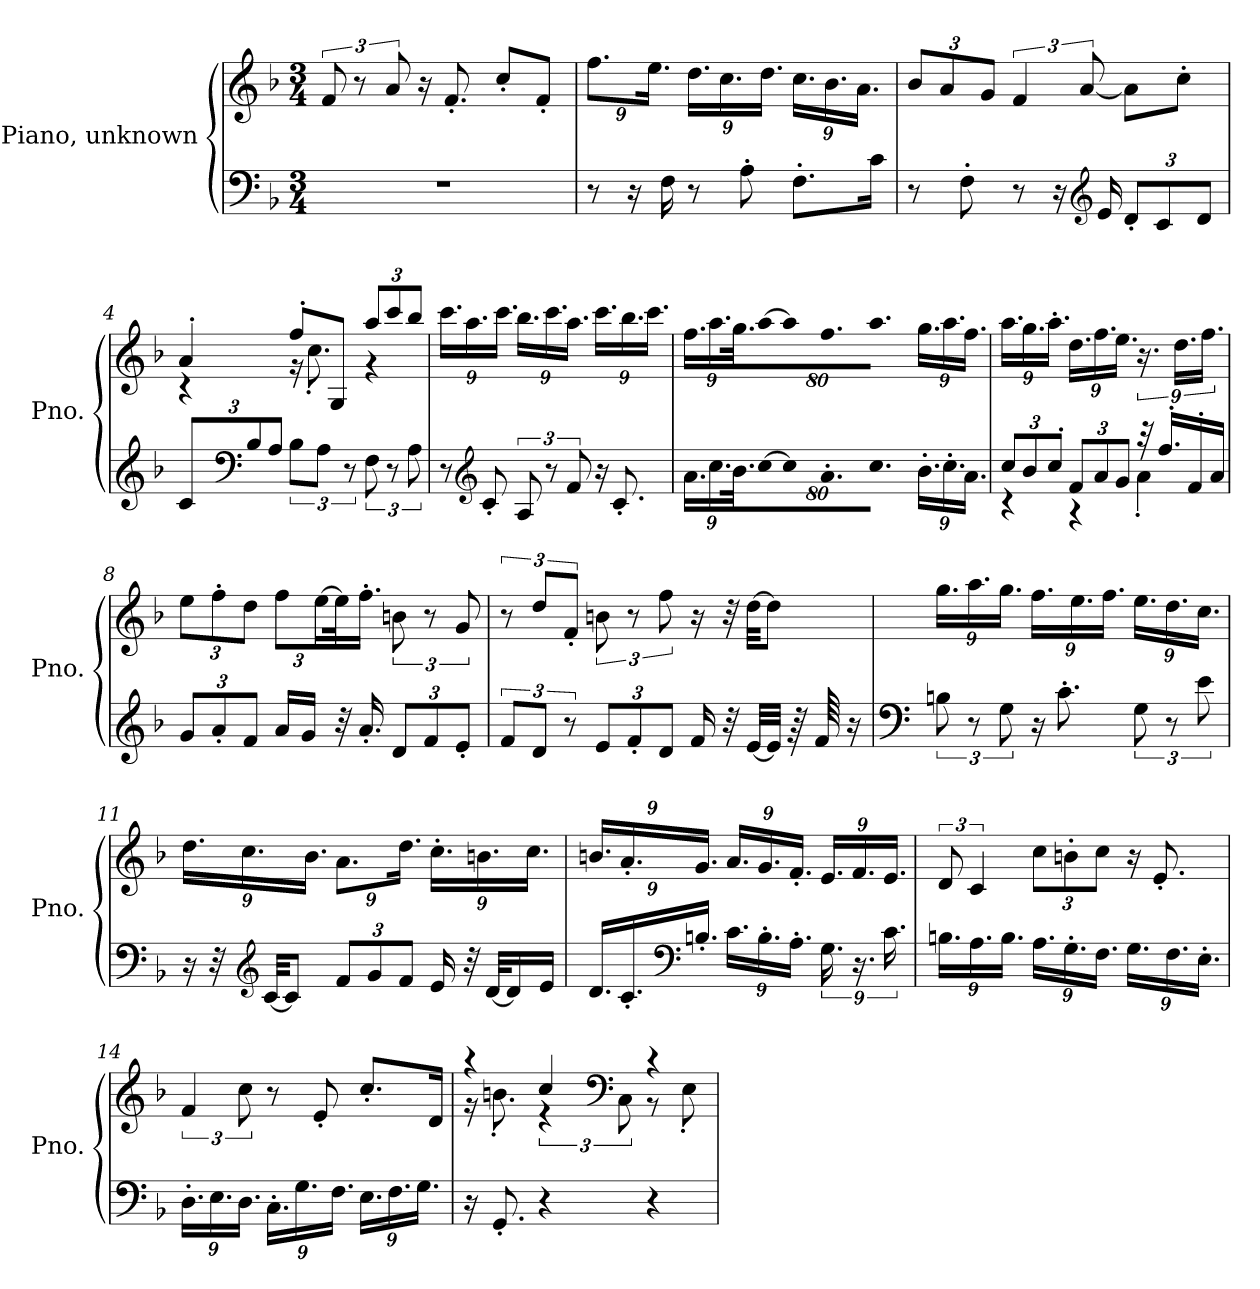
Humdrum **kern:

**kern	**kern
*part1	*part1
*staff2	*staff1
*I"Piano, unknown	*
*I'Pno.	*
*clefF4	*clefG2
*k[b-]	*k[b-]
*M3/4	*M3/4
*MM150	*MM150
=1	=1
2.r	12f/
.	12r
.	12a/
.	16r
.	8.f'/
.	8cc'/L
.	8f'/J
=2	=2
*	*Xbrackettup
8r	9.ff\L
16r	.
.	18.ee\Jk
16F\	.
8r	18.dd\LL
.	18.cc\
8A'\	.
.	18.dd\JJ
8.F'\L	18.cc\LL
.	18.b-\
.	18.a\JJ
16c\Jk	.
=3	=3
8r	12b-/L
.	12a/
8F'\	.
.	12g/J
*	*brackettup
8r	6f/
16r	.
.	[12a/
*clefG2	*
16e/	.
*Xbrackettup	*
12d'/L	8a\L]
12c/	.
.	8cc'\J
12d/J	.
!!LO:LB:g=z
=4	=4
*	*^
12c/L	4a'/	4r
*clefF4	*	*
12B-/	.	.
12A/J	.	.
*brackettup	*	*
12B-\L	8ff'/L	16r
.	.	8.cc'\
12A\J	.	.
.	8G/J	.
12r	.	.
*	*Xbrackettup	*
12F\	12aa/L	4r
12r	12ccc/	.
12A\	12bb-/J	.
*	*v	*v
=5	=5
8r	18.ccc\LL
.	18.aa\
*clefG2	*
8c'/	.
.	18.ccc\JJ
12A/	18.bb-\LL
12r	18.ccc\
12f/	18.aa\JJ
16r	18.ccc\LL
8.c'/	.
.	18.bb-\
.	18.ccc\JJ
=6	=6
*Xbrackettup	*
18.a\LL	18.ff\LL
18.cc\	18.aa\
36.b-\JK	36.gg\JK
!LO:N:vis=8	!LO:N:vis=8
[640%71cc\	[640%71aa\
!LO:N:vis=64	!LO:N:vis=64
640%9cc\KKL]	640%9aa\KKL]
18.a'\	18.ff\
18.cc\JJ	18.aa\JJ
18.b-'\LL	18.gg\LL
18.cc'\	18.aa\
18.a\JJ	18.ff\JJ
!!LO:LB:g=z
=7	=7
*^	*
*	*	*brackettup
12cc/L	4r	18.aa\LL
12b-/	.	18.gg\
12cc'/J	.	18.aa'\JJ
12f/L	4r	18.dd\LL
12a/	.	18.ff\
12g/J	.	18.ee\JJ
32r	4a'\	18.r
16.ff'/LL	.	.
.	.	18.dd\LL
16f'/	.	.
.	.	18.ff\JJ
16a/JJ	.	.
*v	*v	*
=8	=8
*	*Xbrackettup
12g/L	12ee\L
12a'/	12ff'\
12f/J	12dd\J
16a/LL	12ff\L
16g/JJ	.
.	[24ee\L
32r	32ee\K]
16.a'/	16.ff'\JJ
*	*brackettup
12d/L	12bn\
12f/	12r
12e'/J	12g/
=9	=9
*brackettup	*
12f/L	12r
12d/J	12dd/L
12r	12f'/J
*Xbrackettup	*
12e/L	12bn\
12f'/	12r
12d/J	12ff\
16f/	16r
32r	32r
[32e/LLL	[32dd\KKL
32e/JJJ]	8dd\J]
64r	.
64f/	.
16r	.
!!LO:LB:g=z
=10	=10
*clefF4	*
*brackettup	*Xbrackettup
12Bn\	18.gg\LL
12r	18.aa\
12G\	18.gg\JJ
16r	18.ff\LL
8.c'\	.
.	18.ee\
.	18.ff\JJ
12G\	18.ee\LL
12r	18.dd\
12e\	18.cc\JJ
=11	=11
16r	18.dd\LL
32r	.
.	18.cc\
*clefG2	*
[32c/KKL	.
8c/J]	.
.	18.b-\JJ
*Xbrackettup	*
12f/L	9.a\L
12g/	.
12f/J	18.dd\Jk
16e/	18.cc'\LL
32r	.
.	18.bn\
[32d/KLL	.
16d/]	.
.	18.cc\JJ
16e/JJ	.
=12	=12
*brackettup	*
18.d/LL	18.bn/LL
18.c'/	18.a'/
*clefF4	*
18.Bn'/JJ	18.g/JJ
18.c\LL	18.a/LL
18.B'\	18.g/
18.A'\JJ	18.f'/JJ
18.G\	18.e/LL
18.r	18.f/
18.c\	18.e/JJ
!!LO:LB:g=z
=13	=13
*Xbrackettup	*brackettup
18.Bn\LL	12d/
18.A\	6c/
18.B\JJ	.
*	*Xbrackettup
18.A\LL	12cc\L
18.G'\	12bn'\
18.F\JJ	12cc\J
18.G\LL	16r
.	8.e'/
18.F\	.
18.E'\JJ	.
=14	=14
*	*brackettup
18.D'\LL	6f/
18.E\	.
18.D\JJ	12cc\
18.C'\LL	8r
18.G\	.
.	8e'/
18.F\JJ	.
18.E\LL	8.cc'/L
18.F\	.
18.G\JJ	.
.	16d/Jk
=15	=15
*	*^
16r	4r	16r
8.GG'/	.	8.bn'\
4r	4cc/	6r
*	*clefF4	*
.	.	12C\
4r	4r	8r
.	.	8E'\
*	*v	*v
=	=
*-	*-
